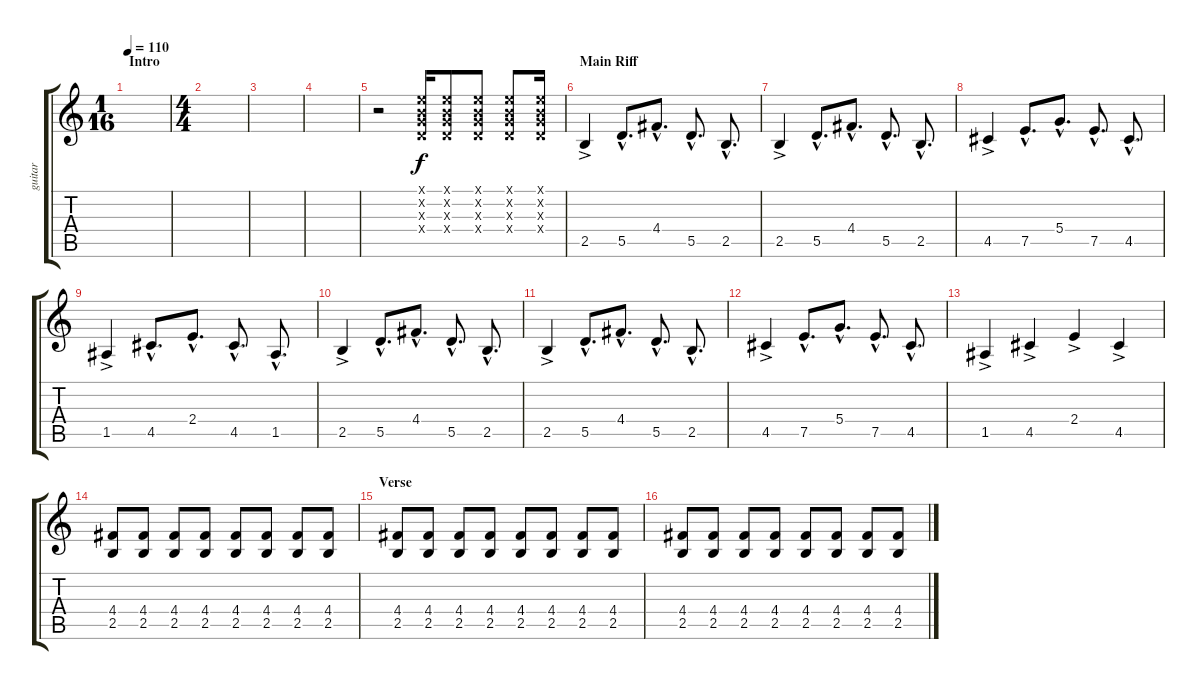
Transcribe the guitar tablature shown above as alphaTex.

\track ("guitar" "guitar") {instrument distortionguitar}
\staff {score tabs}
\tuning (E4 B3 G3 D3 A2 E2) {hide}
\ts (1 16)
\section ("" "Intro")
\tempo 110
\clef g2
\ks c
|
\ts (4 4)
|
|
|
r.2 (0.1{x} 0.2{x} 0.3{x} 0.4{x}).16 (0.1{x} 0.2{x} 0.3{x} 0.4{x}).8 (0.1{x} 0.2{x} 0.3{x} 0.4{x}).8 (0.1{x} 0.2{x} 0.3{x} 0.4{x}).8 (0.1{x} 0.2{x} 0.3{x} 0.4{x}).16 |
\section ("" "Main Riff")
2.5{ac}.4 5.5{hac}.8{d} 4.4{hac}.8{d} 5.5{hac}.8{d} 2.5{hac}.8{d} |
2.5{ac}.4 5.5{hac}.8{d} 4.4{hac}.8{d} 5.5{hac}.8{d} 2.5{hac}.8{d} |
4.5{ac}.4 7.5{hac}.8{d} 5.4{hac}.8{d} 7.5{hac}.8{d} 4.5{hac}.8{d} |
1.5{ac}.4 4.5{hac}.8{d} 2.4{hac}.8{d} 4.5{hac}.8{d} 1.5{hac}.8{d} |
2.5{ac}.4 5.5{hac}.8{d} 4.4{hac}.8{d} 5.5{hac}.8{d} 2.5{hac}.8{d} |
2.5{ac}.4 5.5{hac}.8{d} 4.4{hac}.8{d} 5.5{hac}.8{d} 2.5{hac}.8{d} |
4.5{ac}.4 7.5{hac}.8{d} 5.4{hac}.8{d} 7.5{hac}.8{d} 4.5{hac}.8{d} |
1.5{ac}.4 4.5{ac}.4 2.4{ac}.4 4.5{ac}.4 |
(4.4 2.5).8{instrument electricguitarmuted} (4.4 2.5).8 (4.4 2.5).8 (4.4 2.5).8 (4.4 2.5).8 (4.4 2.5).8 (4.4 2.5).8 (4.4 2.5).8 |
\section ("" "Verse")
(4.4 2.5).8{instrument electricguitarmuted} (4.4 2.5).8 (4.4 2.5).8 (4.4 2.5).8 (4.4 2.5).8 (4.4 2.5).8 (4.4 2.5).8 (4.4 2.5).8 |
(4.4 2.5).8{instrument electricguitarmuted} (4.4 2.5).8 (4.4 2.5).8 (4.4 2.5).8 (4.4 2.5).8 (4.4 2.5).8 (4.4 2.5).8 (4.4 2.5).8
